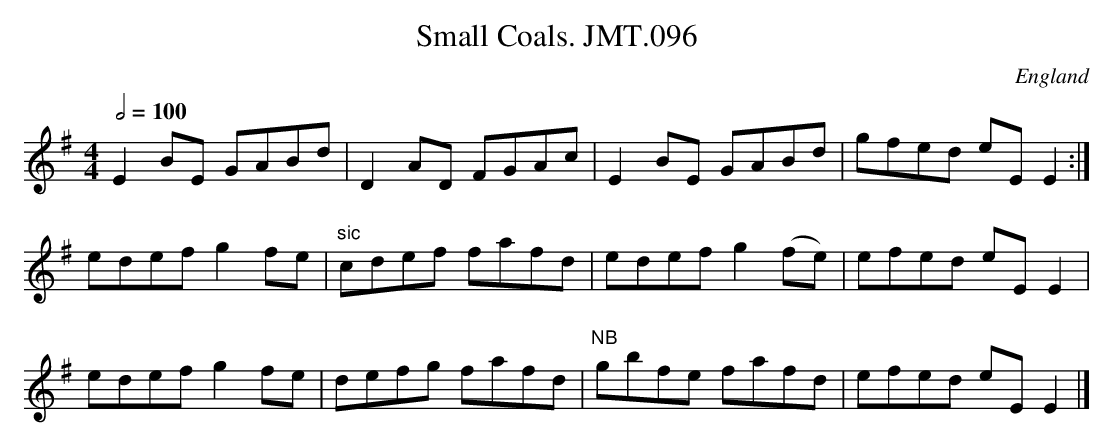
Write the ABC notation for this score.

X:1
T:Small Coals. JMT.096
M:4/4
L:1/8
Q:1/2=100
O:England
K:G major
E2BE GABd|D2AD FGAc|E2BE GABd|gfed eEE2:|!
edefg2fe|"sic"cdef fafd|edefg2(fe)|efed eEE2|!
edefg2fe|defg fafd|"NB"gbfe fafd|efed eEE2|]
